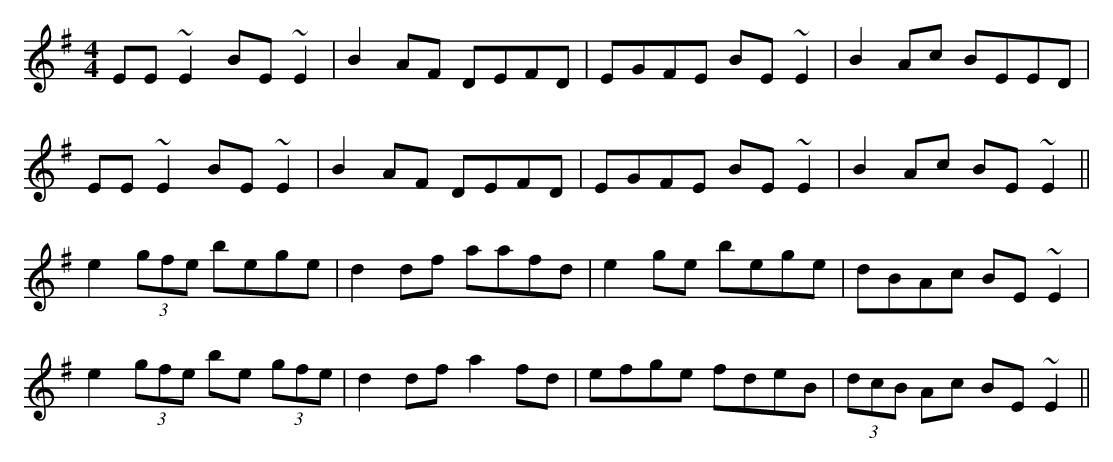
X:1
M:4/4
K:Ador
EE~E2 BE~E2|B2AF DEFD|EGFE BE~E2|B2Ac BEED|
EE~E2 BE~E2|B2AF DEFD|EGFE BE~E2|B2Ac BE~E2||
e2 (3gfe bege|d2df aafd|e2ge bege|dBAc BE~E2|
e2 (3gfe be (3gfe|d2df a2fd|efge fdeB|(3dcB Ac BE~E2||
